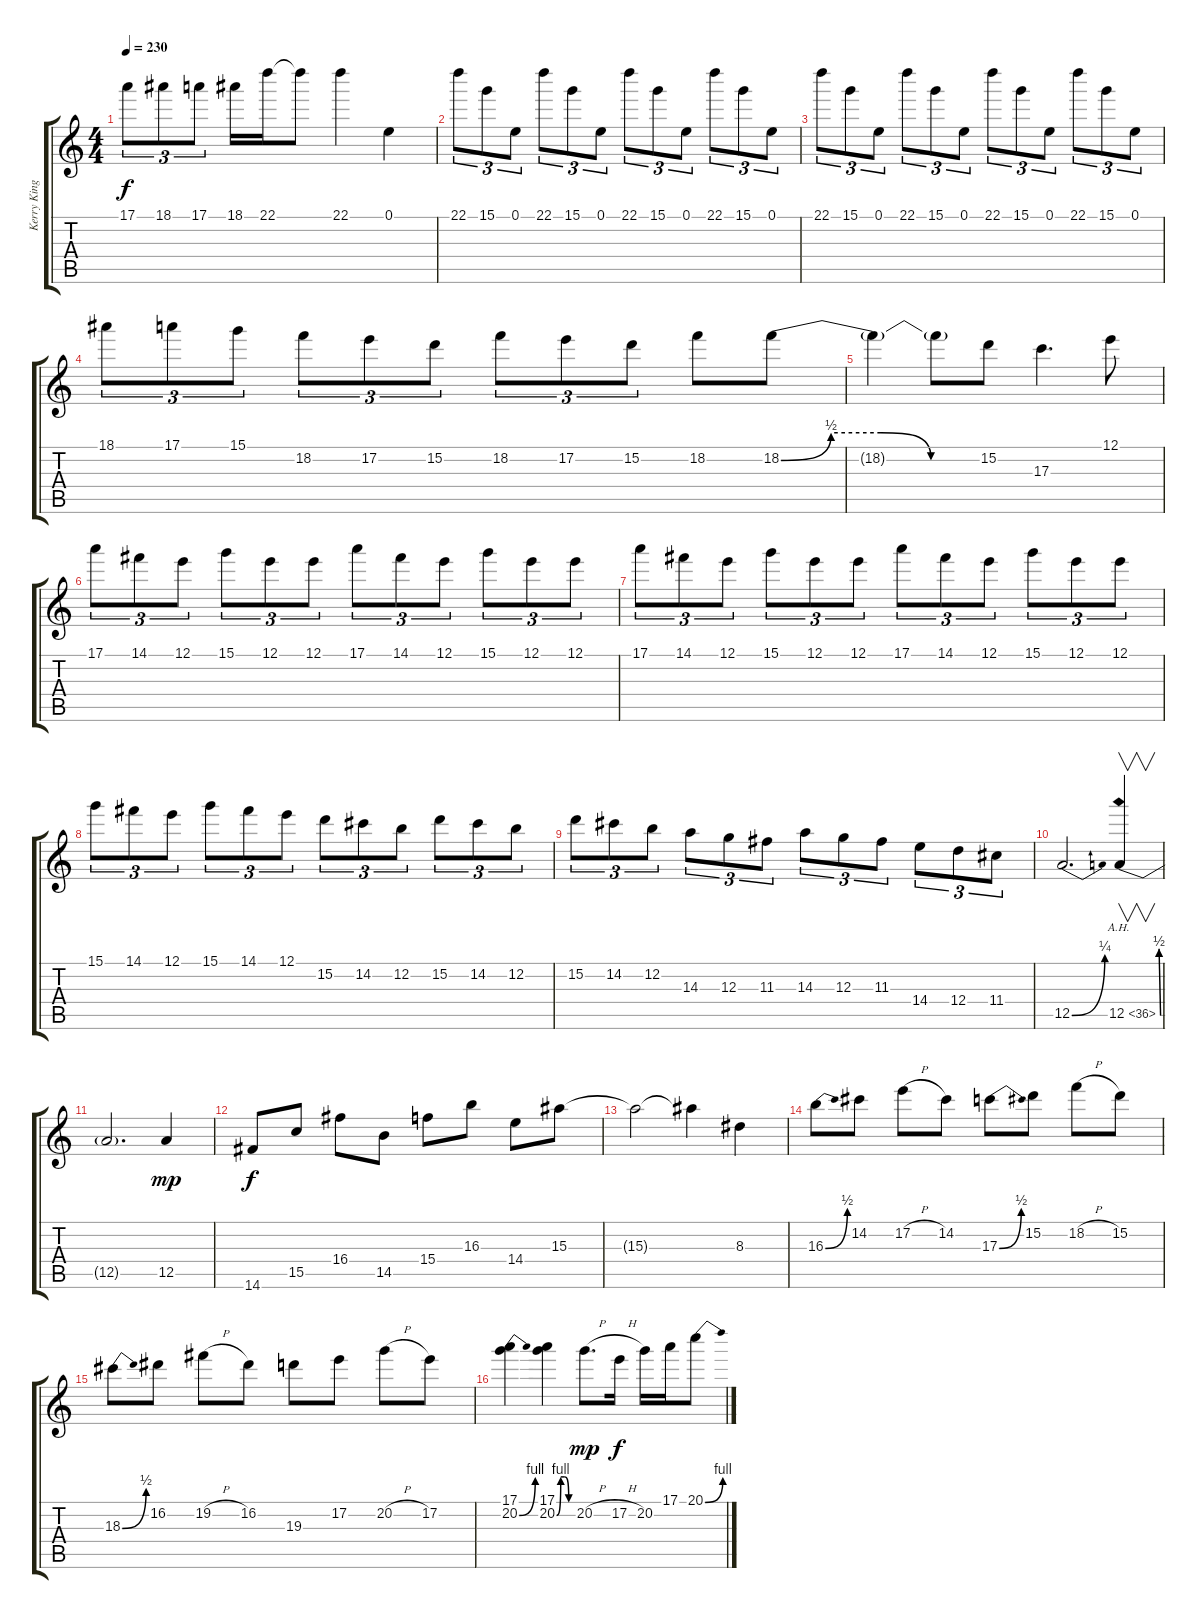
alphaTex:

\track ("Kerry King" "Kerry King") {instrument distortionguitar}
\staff {score tabs}
\tuning (E4 B3 G3 D3 A2 E2) {hide}
\ts (4 4)
\tempo 230
\clef g2
\ks c
17.1.8{tu (3 2) dy f} 18.1.8{tu (3 2)} 17.1.8{tu (3 2)} 18.1.16 22.1.16 22.1{t}.8 22.1.4 0.1.4 |
22.1.8{tu (3 2)} 15.1.8{tu (3 2)} 0.1.8{tu (3 2)} 22.1.8{tu (3 2)} 15.1.8{tu (3 2)} 0.1.8{tu (3 2)} 22.1.8{tu (3 2)} 15.1.8{tu (3 2)} 0.1.8{tu (3 2)} 22.1.8{tu (3 2)} 15.1.8{tu (3 2)} 0.1.8{tu (3 2)} |
22.1.8{tu (3 2)} 15.1.8{tu (3 2)} 0.1.8{tu (3 2)} 22.1.8{tu (3 2)} 15.1.8{tu (3 2)} 0.1.8{tu (3 2)} 22.1.8{tu (3 2)} 15.1.8{tu (3 2)} 0.1.8{tu (3 2)} 22.1.8{tu (3 2)} 15.1.8{tu (3 2)} 0.1.8{tu (3 2)} |
18.1.8{tu (3 2)} 17.1.8{tu (3 2)} 15.1.8{tu (3 2)} 18.2.8{tu (3 2)} 17.2.8{tu (3 2)} 15.2.8{tu (3 2)} 18.2.8{tu (3 2)} 17.2.8{tu (3 2)} 15.2.8{tu (3 2)} 18.2.8 18.2{be (custom 0 0 15 2 30 2 45 0 60 0)}.8 |
18.2{t}.4 18.2{t}.8 15.2.8 17.3.4{d} 12.1.8 |
17.1.8{tu (3 2)} 14.1.8{tu (3 2)} 12.1.8{tu (3 2)} 15.1.8{tu (3 2)} 12.1.8{tu (3 2)} 12.1.8{tu (3 2)} 17.1.8{tu (3 2)} 14.1.8{tu (3 2)} 12.1.8{tu (3 2)} 15.1.8{tu (3 2)} 12.1.8{tu (3 2)} 12.1.8{tu (3 2)} |
17.1.8{tu (3 2)} 14.1.8{tu (3 2)} 12.1.8{tu (3 2)} 15.1.8{tu (3 2)} 12.1.8{tu (3 2)} 12.1.8{tu (3 2)} 17.1.8{tu (3 2)} 14.1.8{tu (3 2)} 12.1.8{tu (3 2)} 15.1.8{tu (3 2)} 12.1.8{tu (3 2)} 12.1.8{tu (3 2)} |
15.1.8{tu (3 2)} 14.1.8{tu (3 2)} 12.1.8{tu (3 2)} 15.1.8{tu (3 2)} 14.1.8{tu (3 2)} 12.1.8{tu (3 2)} 15.2.8{tu (3 2)} 14.2.8{tu (3 2)} 12.2.8{tu (3 2)} 15.2.8{tu (3 2)} 14.2.8{tu (3 2)} 12.2.8{tu (3 2)} |
15.2.8{tu (3 2)} 14.2.8{tu (3 2)} 12.2.8{tu (3 2)} 14.3.8{tu (3 2)} 12.3.8{tu (3 2)} 11.3.8{tu (3 2)} 14.3.8{tu (3 2)} 12.3.8{tu (3 2)} 11.3.8{tu (3 2)} 14.4.8{tu (3 2)} 12.4.8{tu (3 2)} 11.4.8{tu (3 2)} |
12.5{be (bend 0 0 60 1)}.2{d} 12.5{be (bend 0 0 60 2) ah 24}.4{v} |
12.5{t}.2{d} 12.5.4{dy mp} |
14.6.8{dy f} 15.5.8 16.4.8 14.5.8 15.4.8 16.3.8 14.4.8 15.3.8 |
15.3{t}.2 15.3{t}.4 8.3.4 |
16.3{be (bend 0 0 60 2)}.8 14.2.8 17.2{h}.8 14.2.8 17.3{be (bend 0 0 60 2)}.8 15.2.8 18.2{h}.8 15.2.8 |
18.3{be (bend 0 0 60 2)}.8 16.2.8 19.2{h}.8 16.2.8 19.3.8 17.2.8 20.2{h}.8 17.2.8 |
(17.1 20.2{be (bend 0 0 60 4)}).4 (17.1 20.2{be (custom 0 0 15 4 30 4 45 0 60 0)}).4 20.2{h}.8{d dy mp} 17.2{h}.16{dy f} 20.2.16 17.1.16 20.1{be (bend 0 0 60 4)}.8
